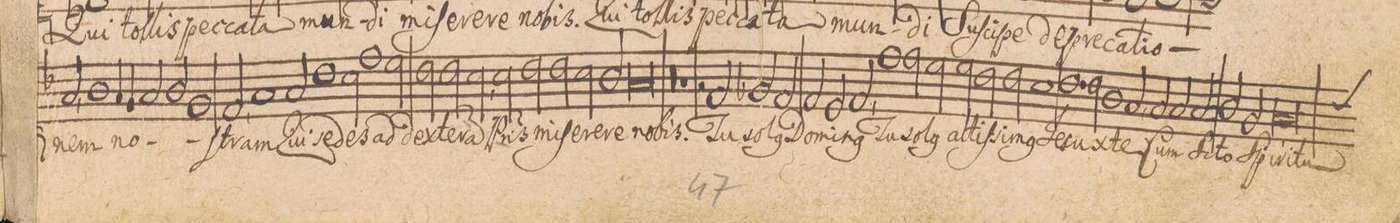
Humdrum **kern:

**kern	**text
*I"CANTVS.	*
*clefC1	*
*k[b-]	*
*met(c|)	*
*M2/1	*
2f,</	-nem
1g\	no-
4f/	.
4e/	.
=55-	=55-
2f/	.
2g/	.
1e/	.
=56-	=56-
2d,</	-ſtram
1f/	Qui
2f/	se-
=57-	=57-
1b-\	-des
2a\	ad
1dd\	dex-
=58-	=58-
2cc\	-te-
2b-\	-ra(m)
2b-\	P(a-
=59-	=59-
2a,<\	-t)ris
2a\	mi-
2b-\	-ſe-
2b-\	-re-
=60-	=60-
2a\	-re
2g/	no-
0f/	-bis.
=61-	=61-
00r	.
=62-	=62-
=63-	=63-
1r	.
=64-	=64-
2re	.
2d/	Tu
2e-X/	so-
2d/	-l(us)
=65-	=65-
2d/	Do-
2c/	-mi-
2d,</	-n(us)
1dd\	Tu
=66-	=66-
2dd\	so-
2cc\	-l(us)
2cc\	al-
=67-	=67-
2b-\	-tiſ-
2b-\	-si-
1a\	-m(us)
=68-	=68-
1.b-\	Je-
2b-\	-su
=69-	=69-
1g\	x-
2f,</	-te
2f/	Cum
=70-	=70-
2f/	S(an)-
2f/	-cto
2g/	Spi-
2eny/	-ri-
=71-	=71-
*custos:b-	*
0f/	-tu
=72-	=72-
*-	*-
